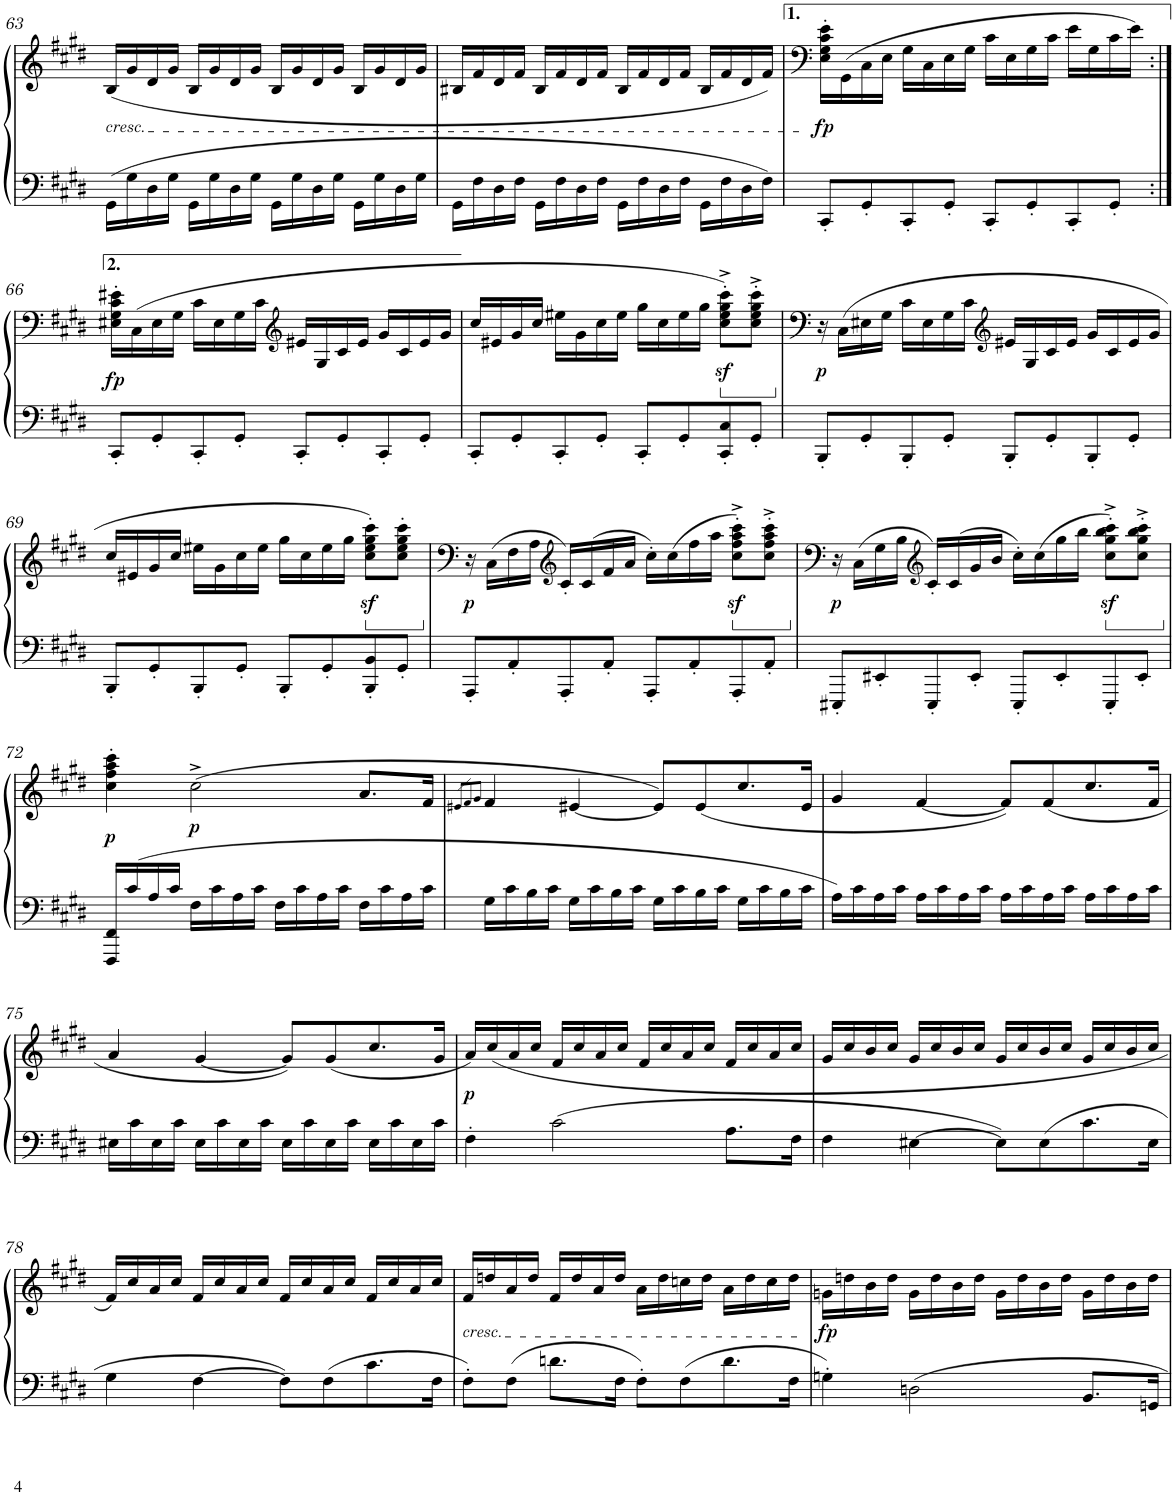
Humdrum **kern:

**kern	**kern	**dynam
*part1	*part1	*part1
*staff2	*staff1	*staff1/2
*I"Piano	*	*
*I'Pno.	*	*
!!LO:PB:g=z
*clefG2	*clefG2	*
*k[f#c#g#d#]	*k[f#c#g#d#]	*
*M4/4	*M4/4	*
*met(c)	*met(c)	*
=63	=63	=63
!	!LO:TX:b:i:t=cresc.	!
16GG#\LL	(16B/LL	.
16G#\	16g#/	.
16D#\	16d#/	.
16G#\JJ	16g#/JJ	.
16GG#\LL	16B/LL	.
16G#\	16g#/	.
16D#\	16d#/	.
16G#\JJ	16g#/JJ	.
16GG#\LL	16B/LL	.
16G#\	16g#/	.
16D#\	16d#/	.
16G#\JJ	16g#/JJ	.
16GG#\LL	16B/LL	.
16G#\	16g#/	.
16D#\	16d#/	.
16G#\JJ	16g#/JJ	.
=64	=64	=64
16GG#\LL	16B#X/LL	.
16F#\	16f#/	.
16D#\	16d#/	.
16F#\JJ	16f#/JJ	.
16GG#\LL	16B#/LL	.
16F#\	16f#/	.
16D#\	16d#/	.
16F#\JJ	16f#/JJ	.
16GG#\LL	16B#/LL	.
16F#\	16f#/	.
16D#\	16d#/	.
16F#\JJ	16f#/JJ	.
16GG#\LL	16B#/LL	.
16F#\	16f#/	.
16D#\	16d#/	.
16F#\JJ	16f#/JJ)	.
=65	=65	=65
!	!	!LO:DY:b
8CC#'/L	16E\' 16G#\' 16c#\' 16e\'LL	fp
.	(16GG#\	.
8GG#'/	16C#\	.
.	16E\JJ	.
8CC#'/	16G#\LL	.
.	16C#\	.
8GG#'/J	16E\	.
.	16G#\JJ	.
8CC#'/L	16c#\LL	.
.	16E\	.
8GG#'/	16G#\	.
.	16c#\JJ	.
8CC#'/	16e\LL	.
.	16G#\	.
8GG#'/J	16c#\	.
.	16e\JJ)	.
!!LO:LB:g=z
=66:|!	=66:|!	=66:|!
!	!	!LO:DY:b
8CC#'/L	16E#X\' 16G#\' 16c#\' 16e#X\'LL	fp
.	(16C#\	.
8GG#'/	16E#\	.
.	16G#\JJ	.
8CC#'/	16c#\LL	.
.	16E#\	.
8GG#'/J	16G#\	.
.	16c#\JJ	.
*	*clefG2	*
8CC#'/L	16e#X/LL	.
.	16G#/	.
8GG#'/	16c#/	.
.	16e#/JJ	.
8CC#'/	16g#/LL	.
.	16c#/	.
8GG#'/J	16e#/	.
.	16g#/JJ	.
=67	=67	=67
8CC#'/L	16cc#/LL	.
.	16e#X/	.
8GG#'/	16g#/	.
.	16cc#/JJ	.
8CC#'/	16ee#X\LL	.
.	16g#\	.
8GG#'/J	16cc#\	.
.	16ee#\JJ	.
8CC#'/L	16gg#\LL	.
.	16cc#\	.
8GG#'/	16ee#\	.
.	16gg#\JJ	.
*	*ped	*
8CC#/' 8C#/'	8cc#\z<'^ 8ee#\z<'^ 8gg#\z<'^ 8ccc#\z<'^L)	.
8GG#'/J	8cc#\'^ 8ee#\'^ 8gg#\'^ 8ccc#\'^J	.
=68	=68	=68
*	*Xped	*
!	!	!LO:DY:b
8BBB'/L	16r	p
.	(16C#\LL	.
8GG#'/	16E#X\	.
.	16G#\JJ	.
8BBB'/	16c#\LL	.
.	16E#\	.
8GG#'/J	16G#\	.
.	16c#\JJ	.
*	*clefG2	*
8BBB'/L	16e#X/LL	.
.	16G#/	.
8GG#'/	16c#/	.
.	16e#/JJ	.
8BBB'/	16g#/LL	.
.	16c#/	.
8GG#'/J	16e#/	.
.	16g#/JJ	.
!!LO:LB:g=z
=69	=69	=69
8BBB'/L	16cc#/LL	.
.	16e#X/	.
8GG#'/	16g#/	.
.	16cc#/JJ	.
8BBB'/	16ee#X\LL	.
.	16g#\	.
8GG#'/J	16cc#\	.
.	16ee#\JJ	.
8BBB'/L	16gg#\LL	.
.	16cc#\	.
8GG#'/	16ee#\	.
.	16gg#\JJ	.
*	*ped	*
8BBB/' 8BB/'	8cc#\z<' 8ee#\z<' 8gg#\z<' 8ccc#\z<'L)	.
8GG#'/J	8cc#\' 8ee#\' 8gg#\' 8ccc#\'J	.
=70	=70	=70
*	*Xped	*
!	!	!LO:DY:b
8AAA'/L	16r	p
.	(16C#\LL	.
8AA'/	16F#\	.
.	16A\JJ	.
*	*clefG2	*
8AAA'/	16c#'/LL)	.
.	(16c#/	.
8AA'/J	16f#/	.
.	16a/JJ	.
8AAA'/L	16cc#'\LL)	.
.	(16cc#\	.
8AA'/	16ff#\	.
.	16aa\JJ	.
*	*ped	*
8AAA'/	8cc#\z<'^ 8ff#\z<'^ 8aa\z<'^ 8ccc#\z<'^L)	.
8AA'/J	8cc#\'^ 8ff#\'^ 8aa\'^ 8ccc#\'^J	.
=71	=71	=71
*	*Xped	*
!	!	!LO:DY:b
8EEE#X'/L	16r	p
.	(16C#\LL	.
8EE#X'/	16G#\	.
.	16B\JJ	.
*	*clefG2	*
8EEE#'/	16c#'/LL)	.
.	(16c#/	.
8EE#'/J	16g#/	.
.	16b/JJ	.
8EEE#'/L	16cc#'\LL)	.
.	(16cc#\	.
8EE#'/	16gg#\	.
.	16bb\JJ	.
*	*ped	*
8EEE#'/	8cc#\z<'^ 8gg#\z<'^ 8bb\z<'^ 8ccc#\z<'^L)	.
8EE#'/J	8cc#\'^ 8gg#\'^ 8bb\'^ 8ccc#\'^J	.
!!LO:LB:g=z
=72	=72	=72
*	*Xped	*
!	!	!LO:DY:b
16FFF#/ 16FF#/LL	4cc#\' 4ff#\' 4aa\' 4ccc#\'	p
16c#/	.	.
16A/	.	.
16c#/JJ	.	.
!	!	!LO:DY:b
16F#\LL	(2cc#^\	p
16c#\	.	.
16A\	.	.
16c#\JJ	.	.
16F#\LL	.	.
16c#\	.	.
16A\	.	.
16c#\JJ	.	.
16F#\LL	8.a/L	.
16c#\	.	.
16A\	.	.
16c#\JJ	16f#/Jk	.
=73	=73	=73
.	8qe#X/L	.
.	8qf#/	.
.	8qg#/J	.
16G#\LL	4f#/	.
16c#\	.	.
16B\	.	.
16c#\JJ	.	.
16G#\LL	[4e#X/	.
16c#\	.	.
16B\	.	.
16c#\JJ	.	.
16G#\LL	8e#/L])	.
16c#\	.	.
16B\	(8e#/	.
16c#\JJ	.	.
16G#\LL	8.cc#/	.
16c#\	.	.
16B\	.	.
16c#\JJ	16e#/Jk	.
=74	=74	=74
16A\LL	4g#/	.
16c#\	.	.
16A\	.	.
16c#\JJ	.	.
16A\LL	[4f#/	.
16c#\	.	.
16A\	.	.
16c#\JJ	.	.
16A\LL	8f#/L])	.
16c#\	.	.
16A\	(8f#/	.
16c#\JJ	.	.
16A\LL	8.cc#/	.
16c#\	.	.
16A\	.	.
16c#\JJ	16f#/Jk	.
!!LO:LB:g=z
=75	=75	=75
16E#X\LL	4a/	.
16c#\	.	.
16E#\	.	.
16c#\JJ	.	.
16E#\LL	[4g#/	.
16c#\	.	.
16E#\	.	.
16c#\JJ	.	.
16E#\LL	8g#/L])	.
16c#\	.	.
16E#\	(8g#/	.
16c#\JJ	.	.
16E#\LL	8.cc#/	.
16c#\	.	.
16E#\	.	.
16c#\JJ	16g#/Jk	.
=76	=76	=76
!	!	!LO:DY:b
4F#'\	16a/LL)	p
.	(16cc#/	.
.	16a/	.
.	16cc#/JJ	.
2c#\	16f#/LL	.
.	16cc#/	.
.	16a/	.
.	16cc#/JJ	.
.	16f#/LL	.
.	16cc#/	.
.	16a/	.
.	16cc#/JJ	.
8.A\L	16f#/LL	.
.	16cc#/	.
.	16a/	.
16F#\Jk	16cc#/JJ	.
=77	=77	=77
4F#\	16g#/LL	.
.	16cc#/	.
.	16b/	.
.	16cc#/JJ	.
[4E#X\	16g#/LL	.
.	16cc#/	.
.	16b/	.
.	16cc#/JJ	.
8E#\L]	16g#/LL	.
.	16cc#/	.
8E#\	16b/	.
.	16cc#/JJ	.
8.c#\	16g#/LL	.
.	16cc#/	.
.	16b/	.
16E#\Jk	16cc#/JJ	.
!!LO:LB:g=z
=78	=78	=78
4G#\	16f#/LL)	.
.	16cc#/	.
.	16a/	.
.	16cc#/JJ	.
[4F#\	16f#/LL	.
.	16cc#/	.
.	16a/	.
.	16cc#/JJ	.
8F#\L]	16f#/LL	.
.	16cc#/	.
8F#\	16a/	.
.	16cc#/JJ	.
8.c#\	16f#/LL	.
.	16cc#/	.
.	16a/	.
16F#\Jk	16cc#/JJ	.
=79	=79	=79
!	!LO:TX:b:i:t=cresc.	!
8F#'\L	16f#/LL	.
.	16ddn/	.
8F#\J	16a/	.
.	16dd/JJ	.
8.dn\L	16f#/LL	.
.	16dd/	.
.	16a/	.
16F#\Jk	16dd/JJ	.
8F#'\L	16a\LL	.
.	16dd\	.
8F#\	16ccn\	.
.	16dd\JJ	.
8.d\	16a\LL	.
.	16dd\	.
.	16cc\	.
16F#\Jk	16dd\JJ	.
=80	=80	=80
!	!	!LO:DY:b
4Gn'\	16gn\LL	fp
.	16ddn\	.
.	16b\	.
.	16dd\JJ	.
2Dn\	16g\LL	.
.	16dd\	.
.	16b\	.
.	16dd\JJ	.
.	16g\LL	.
.	16dd\	.
.	16b\	.
.	16dd\JJ	.
8.BB/L	16g\LL	.
.	16dd\	.
.	16b\	.
16GGn/Jk	16dd\JJ	.
=	=	=
*-	*-	*-
